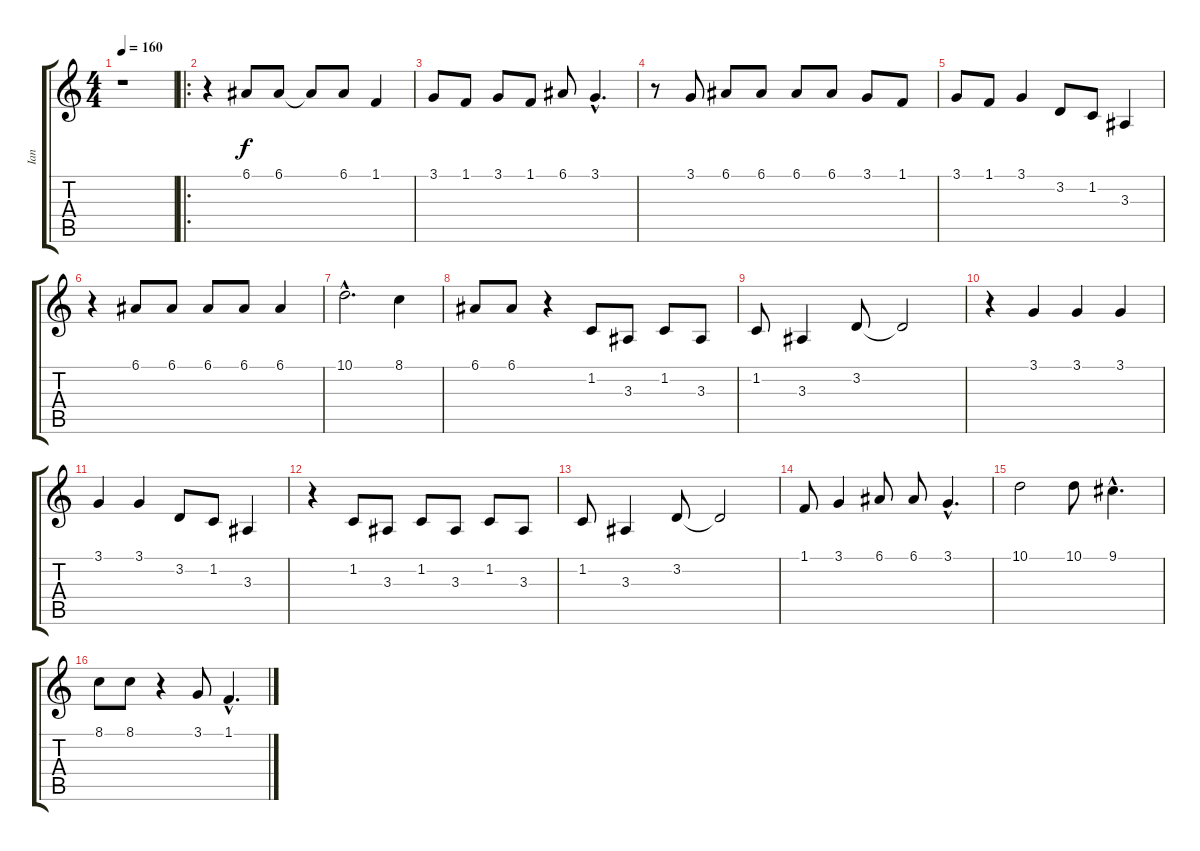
\track ("Ian" "Ian") {instrument lead5charang}
\staff {score tabs}
\tuning (E4 B3 G3 D3 A2 E2) {hide}
\ts (4 4)
\tempo 160
\clef g2
\ks c
r.1{dy f instrument lead5charang} |
\ro
r.4 6.1.8 6.1.8 6.1{t}.8 6.1.8 1.1.4 |
3.1.8 1.1.8 3.1.8 1.1.8 6.1.8 3.1{hac}.4{d} |
r.8 3.1.8 6.1.8 6.1.8 6.1.8 6.1.8 3.1.8 1.1.8 |
3.1.8 1.1.8 3.1.4 3.2.8 1.2.8 3.3.4 |
r.4 6.1.8 6.1.8 6.1.8 6.1.8 6.1.4 |
10.1{hac}.2{d} 8.1.4 |
6.1.8 6.1.8 r.4 1.2.8 3.3.8 1.2.8 3.3.8 |
1.2.8 3.3.4 3.2.8 3.2{t}.2 |
r.4 3.1.4 3.1.4 3.1.4 |
3.1.4 3.1.4 3.2.8 1.2.8 3.3.4 |
r.4 1.2.8 3.3.8 1.2.8 3.3.8 1.2.8 3.3.8 |
1.2.8 3.3.4 3.2.8 3.2{t}.2 |
1.1.8 3.1.4 6.1.8 6.1.8 3.1{hac}.4{d} |
10.1.2 10.1.8 9.1{hac}.4{d} |
8.1.8 8.1.8 r.4 3.1.8 1.1{hac}.4{d}
